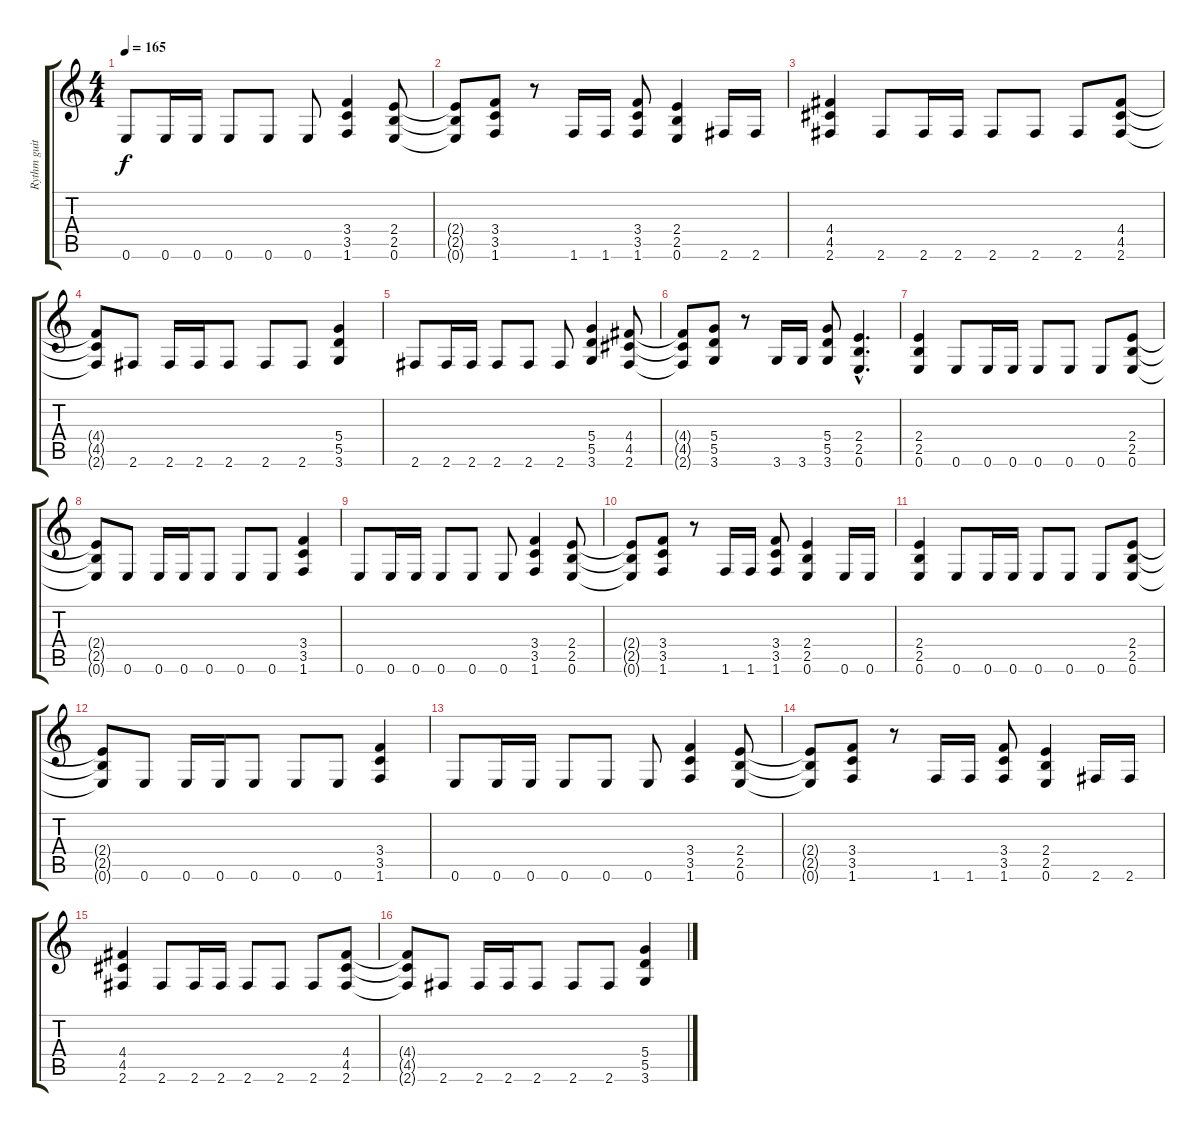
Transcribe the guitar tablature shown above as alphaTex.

\track ("Rythm guitar" "Rythm guit") {instrument distortionguitar}
\staff {score tabs}
\tuning (E4 B3 G3 D3 A2 E2) {hide}
\ts (4 4)
\tempo 165
\clef g2
\ks c
0.6.8{dy f} 0.6.16 0.6.16 0.6.8 0.6.8 0.6.8 (3.4 3.5 1.6).4 (2.4 2.5 0.6).8 |
(2.4{t} 2.5{t} 0.6{t}).8 (3.4 3.5 1.6).8 r.8 1.6.16 1.6.16 (3.4 3.5 1.6).8 (2.4 2.5 0.6).4 2.6.16 2.6.16 |
(4.4 4.5 2.6).4 2.6.8 2.6.16 2.6.16 2.6.8 2.6.8 2.6.8 (4.4 4.5 2.6).8 |
(4.4{t} 4.5{t} 2.6{t}).8 2.6.8 2.6.16 2.6.16 2.6.8 2.6.8 2.6.8 (5.4 5.5 3.6).4 |
2.6.8 2.6.16 2.6.16 2.6.8 2.6.8 2.6.8 (5.4 5.5 3.6).4 (4.4 4.5 2.6).8 |
(4.4{t} 4.5{t} 2.6{t}).8 (5.4 5.5 3.6).8 r.8 3.6.16 3.6.16 (5.4 5.5 3.6).8 (2.4{hac} 2.5{hac} 0.6{hac}).4{d} |
(2.4 2.5 0.6).4 0.6.8 0.6.16 0.6.16 0.6.8 0.6.8 0.6.8 (2.4 2.5 0.6).8 |
(2.4{t} 2.5{t} 0.6{t}).8 0.6.8 0.6.16 0.6.16 0.6.8 0.6.8 0.6.8 (3.4 3.5 1.6).4 |
0.6.8 0.6.16 0.6.16 0.6.8 0.6.8 0.6.8 (3.4 3.5 1.6).4 (2.4 2.5 0.6).8 |
(2.4{t} 2.5{t} 0.6{t}).8 (3.4 3.5 1.6).8 r.8 1.6.16 1.6.16 (3.4 3.5 1.6).8 (2.4 2.5 0.6).4 0.6.16 0.6.16 |
(2.4 2.5 0.6).4 0.6.8 0.6.16 0.6.16 0.6.8 0.6.8 0.6.8 (2.4 2.5 0.6).8 |
(2.4{t} 2.5{t} 0.6{t}).8 0.6.8 0.6.16 0.6.16 0.6.8 0.6.8 0.6.8 (3.4 3.5 1.6).4 |
0.6.8 0.6.16 0.6.16 0.6.8 0.6.8 0.6.8 (3.4 3.5 1.6).4 (2.4 2.5 0.6).8 |
(2.4{t} 2.5{t} 0.6{t}).8 (3.4 3.5 1.6).8 r.8 1.6.16 1.6.16 (3.4 3.5 1.6).8 (2.4 2.5 0.6).4 2.6.16 2.6.16 |
(4.4 4.5 2.6).4 2.6.8 2.6.16 2.6.16 2.6.8 2.6.8 2.6.8 (4.4 4.5 2.6).8 |
(4.4{t} 4.5{t} 2.6{t}).8 2.6.8 2.6.16 2.6.16 2.6.8 2.6.8 2.6.8 (5.4 5.5 3.6).4
